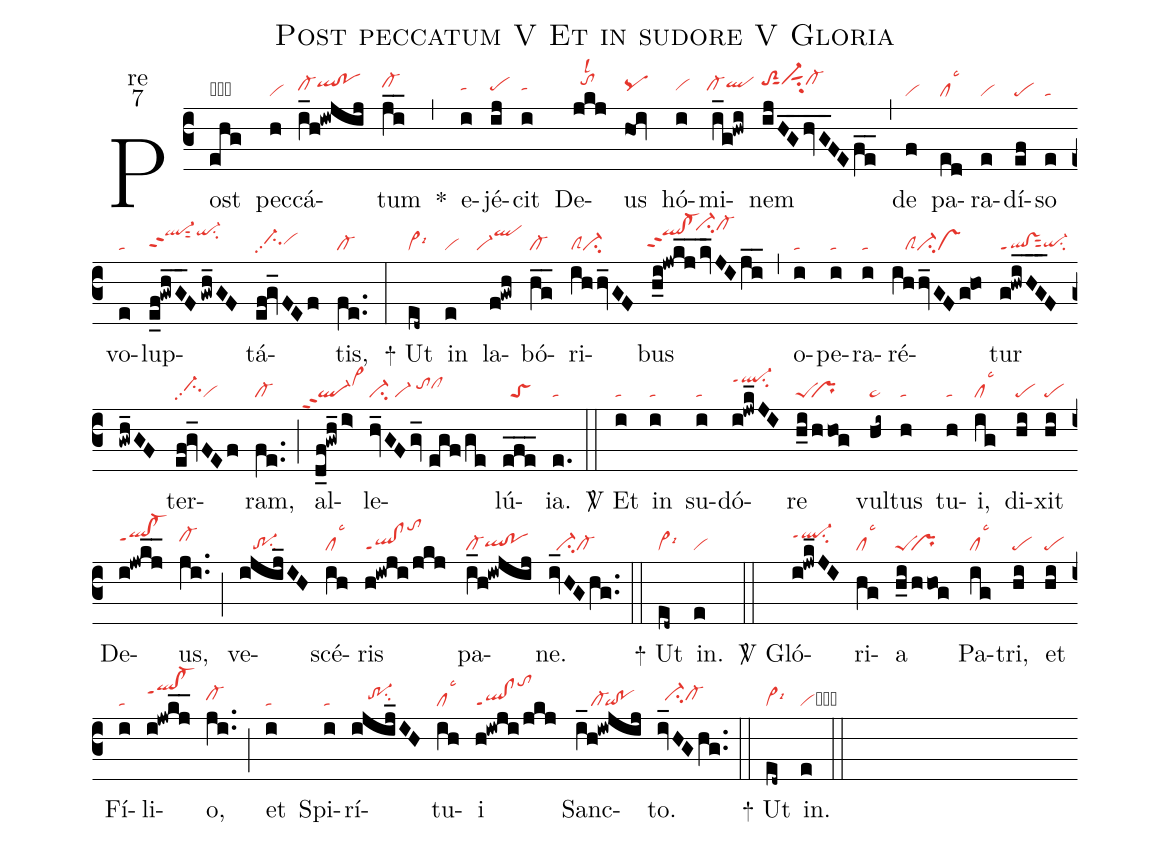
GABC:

name:Post peccatum V Et in sudore V Gloria;
office-part:re;
mode:7;
nabc-lines:1;
%%
(c3) Post(ehg|ob//to) pec(h|vi)cá(i_h!iwjij|cl-hhqlhi!pohi)tum(ji__|cl-hi) <sp>*</sp>(,) e(i|tahh)jé(ij|pehh)cit(i|tahh) De(jkj|//tohjlsl2)us(hoi|pqhh) hó(i|vihh)mi(i_g!hwi|`cl-hhqlhi)nem(ijH_G_hv_G_FEf_e_|toS2hjsut1vi-hjsut1su2cl-hj) (,) de(f|vi) pa(ed|cllsc3)ra(e|vi)dí(ef|pe)so(e|ta) vo(e|ta)lup(e_f!gwh_G_F/gwh_GF|ql-hkppt2sut2qi-hksu2)tá(ef!gv_FEf|//ci-hhpp2vihh)tis,(fe..|cl-) (:)

<sp>+</sp> Ut(ed~|vi>lsi6) in(e|vi) la(f!gwh|```vi-qlhk)bó(h_g_|cl-)ri(ihhv_GF|clSci-)bus(h_i!jwk_j_/kv_JIj_i_|`qlhk!cl-hkppt2`ci-hmcl-hm) (,) o(i|ta)pe(i|ta)ra(i|ta)ré(ihhv_GFghO|///clSci-vs)tur(g!hwi_H_G_F/gwh_GF|ql!vsppt1sut2qi-hgsu2) ter(ef!gv_FEf|//ci-hhpp2vi)ram,(fe..|cl-) (;) al(d_f!gwh_/i>|```ql-ppt2vi>hj)le(hv_GFgv_//egf/ge|ci-/vi-/tohiclhi)lú(efe___|//toS)ia.(e.|ta) (::)

<sp>V/</sp> Et(i|ta) in(i|ta) su(i|ta)dó(i!jwk_JI|ql-hkppt1su2)re(h_i/hhog|peS``pr) vul(hi~|ta>)tus(h|ta) tu(h|ta)i,(ig|cllsc3) di(hi|pe)xit(hi|pe) De(i!jwk_j_|qlhi!cl-hippt1)us,(ji..|cl-hi) (;) ve(ijij_IH|///tr-1su2)scé(ih|cllsc3)ris(h!iwji/jkj|ql!clppt1tohm) pa(i_h!iwjij|cl-qlhg!pohg)ne.(iv_HGhg..|//ci-cl-) (::)

<sp>+</sp> Ut(ed~|vi>lsi6) in.(e|vi) (::)

<sp>V/</sp> Gló(i!jwk_JI|ql-hjppt1su2)ri(hg|cllsc3)a(h_i/hhog|peS``pr) Pa(ig|cllsc3)tri,(hi|pe) et(hi|pe) Fí(i|ta)li(i!jwkj__|qlhj!cl-hjppt1)o,(ji..|cl-hh) (;) et(i|ta) Spi(i|ta)rí(ijij_IH|////tr-1hhsu2)tu(ih|cllsc3)i(h!iwji/jkj|ql!clppt1tohm) Sanc(i_h!iwjij|////cl-`qi!po)to.(iv_HGhg..|//ci-hhcl-hh) (::)

<sp>+</sp> Ut(ed~|vi>lsi6) in.(e|vicb) (::)
